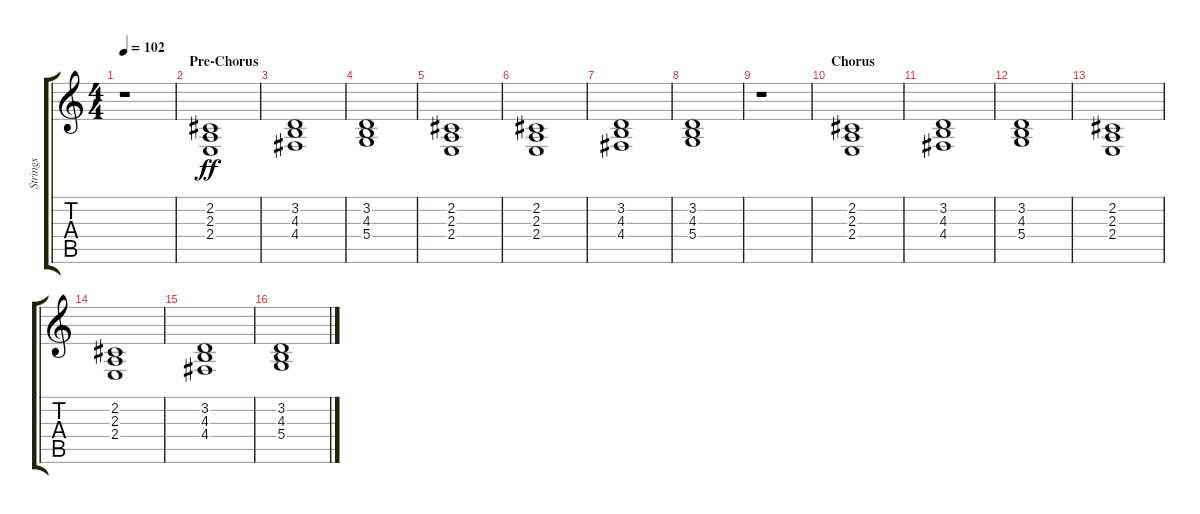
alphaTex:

\track ("Strings" "Strings") {instrument synthstrings1}
\staff {score tabs}
\tuning (E4 B3 G3 D3 A2 E2) {hide}
\ts (4 4)
\tempo 102
\clef g2
\ks c
r.1{dy ff} |
\section ("" "Pre-Chorus")
(2.2 2.3 2.4).1 |
(3.2 4.3 4.4).1 |
(3.2 4.3 5.4).1 |
(2.2 2.3 2.4).1 |
(2.2 2.3 2.4).1 |
(3.2 4.3 4.4).1 |
(3.2 4.3 5.4).1 |
r.1 |
\section ("" "Chorus")
(2.2 2.3 2.4).1 |
(3.2 4.3 4.4).1 |
(3.2 4.3 5.4).1 |
(2.2 2.3 2.4).1 |
(2.2 2.3 2.4).1 |
(3.2 4.3 4.4).1 |
(3.2 4.3 5.4).1
